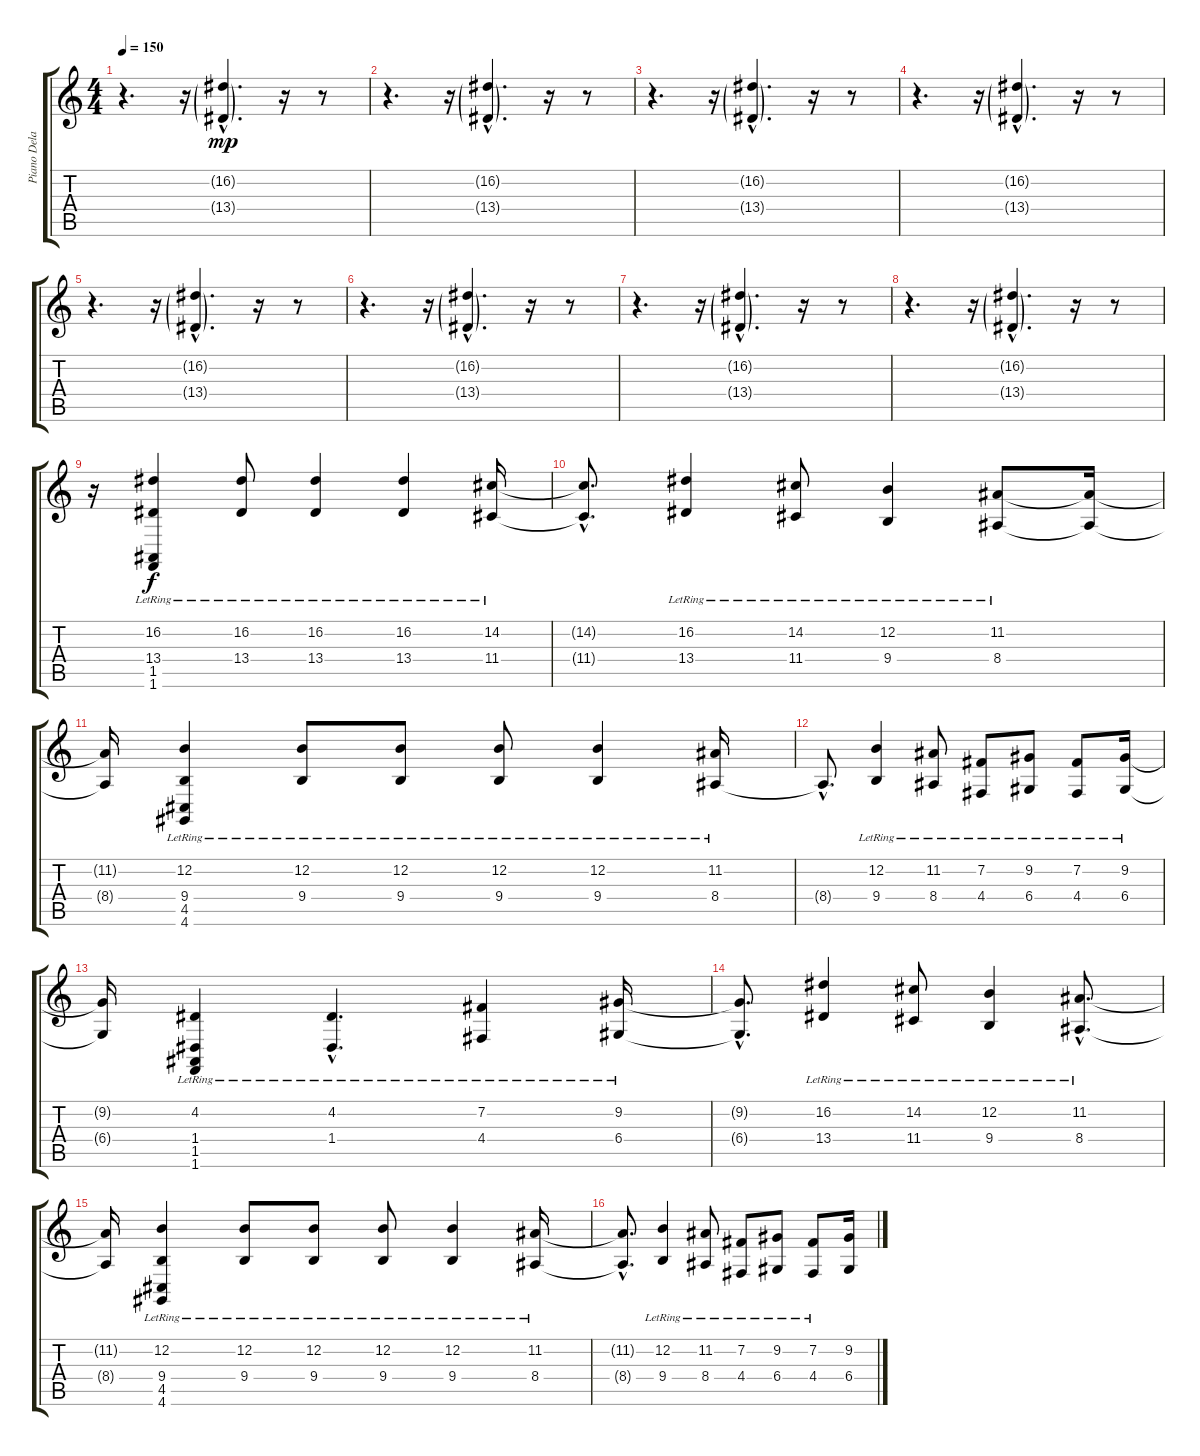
\track ("Piano Delay" "Piano Dela") {instrument acousticgrandpiano}
\staff {score tabs}
\tuning (E4 B3 G3 D3 A2 E2) {hide}
\ts (4 4)
\tempo 150
\clef g2
\ks c
r.4{d dy pp} r.16 (16.2{g hac} 13.4{g hac}).4{d dy mp} r.16 r.8 |
r.4{d} r.16 (16.2{g hac} 13.4{g hac}).4{d} r.16 r.8 |
r.4{d} r.16 (16.2{g hac} 13.4{g hac}).4{d} r.16 r.8 |
r.4{d} r.16 (16.2{g hac} 13.4{g hac}).4{d} r.16 r.8 |
r.4{d} r.16 (16.2{g hac} 13.4{g hac}).4{d} r.16 r.8 |
r.4{d} r.16 (16.2{g hac} 13.4{g hac}).4{d} r.16 r.8 |
r.4{d} r.16 (16.2{g hac} 13.4{g hac}).4{d} r.16 r.8 |
r.4{d} r.16 (16.2{g hac} 13.4{g hac}).4{d} r.16 r.8 |
r.16 (16.2{lr} 13.4{lr} 1.5{lr} 1.6{lr}).4{dy f} (16.2{lr} 13.4{lr}).8 (16.2{lr} 13.4{lr}).4 (16.2{lr} 13.4{lr}).4 (14.2{lr} 11.4{lr}).16 |
(14.2{hac t} 11.4{hac t}).8{d} (16.2{lr} 13.4{lr}).4 (14.2{lr} 11.4{lr}).8 (12.2{lr} 9.4{lr}).4 (11.2{lr} 8.4{lr}).8 (11.2{t} 8.4{t}).16 |
(11.2{t} 8.4{t}).16 (12.2{lr} 9.4{lr} 4.5{lr} 4.6{lr}).4 (12.2{lr} 9.4{lr}).8 (12.2{lr} 9.4{lr}).8 (12.2{lr} 9.4{lr}).8 (12.2{lr} 9.4{lr}).4 (11.2{lr} 8.4{lr}).16 |
8.4{hac t}.8{d} (12.2{lr} 9.4{lr}).4 (11.2{lr} 8.4{lr}).8 (7.2{lr} 4.4{lr}).8 (9.2{lr} 6.4{lr}).8 (7.2{lr} 4.4{lr}).8 (9.2{lr} 6.4{lr}).16 |
(9.2{t} 6.4{t}).16 (4.2{lr} 1.4{lr} 1.5{lr} 1.6{lr}).4 (4.2{hac lr} 1.4{hac lr}).4{d} (7.2{lr} 4.4{lr}).4 (9.2{lr} 6.4{lr}).16 |
(9.2{hac t} 6.4{hac t}).8{d} (16.2{lr} 13.4{lr}).4 (14.2{lr} 11.4{lr}).8 (12.2{lr} 9.4{lr}).4 (11.2{hac lr} 8.4{hac lr}).8{d} |
(11.2{t} 8.4{t}).16 (12.2{lr} 9.4{lr} 4.5{lr} 4.6{lr}).4 (12.2{lr} 9.4{lr}).8 (12.2{lr} 9.4{lr}).8 (12.2{lr} 9.4{lr}).8 (12.2{lr} 9.4{lr}).4 (11.2{lr} 8.4{lr}).16 |
(11.2{hac t} 8.4{hac t}).8{d} (12.2{lr} 9.4{lr}).4 (11.2{lr} 8.4{lr}).8 (7.2{lr} 4.4{lr}).8 (9.2{lr} 6.4{lr}).8 (7.2{lr} 4.4{lr}).8 (9.2 6.4).16
